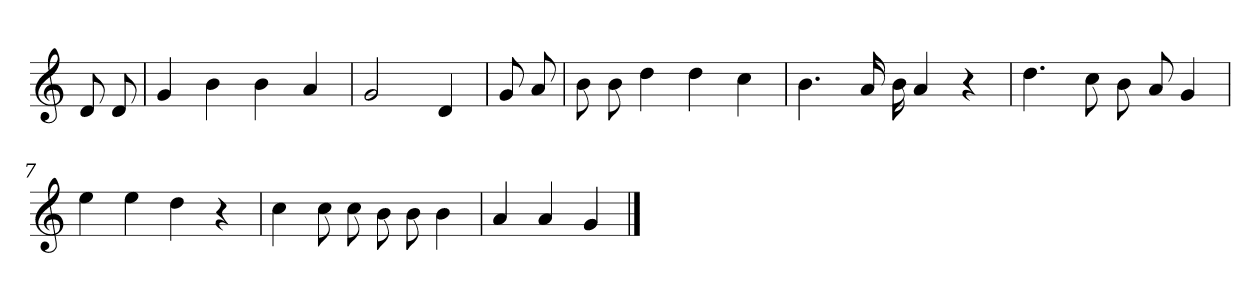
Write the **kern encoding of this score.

**kern
*part1
*staff1
*clefG2
*k[]
=
8d
8d
=1
4g
4b
4b
4a
=2
2g
4d
=3
8g
8a
=4
8b
8b
4dd
4dd
4cc
=5
4.b
16a
16b
4a
4r
=6
4.dd
8cc
8b
8a
4g
=7
4ee
4ee
4dd
4r
=8
4cc
8cc
8cc
8b
8b
4b
=9
4a
4a
4g
==
*-
